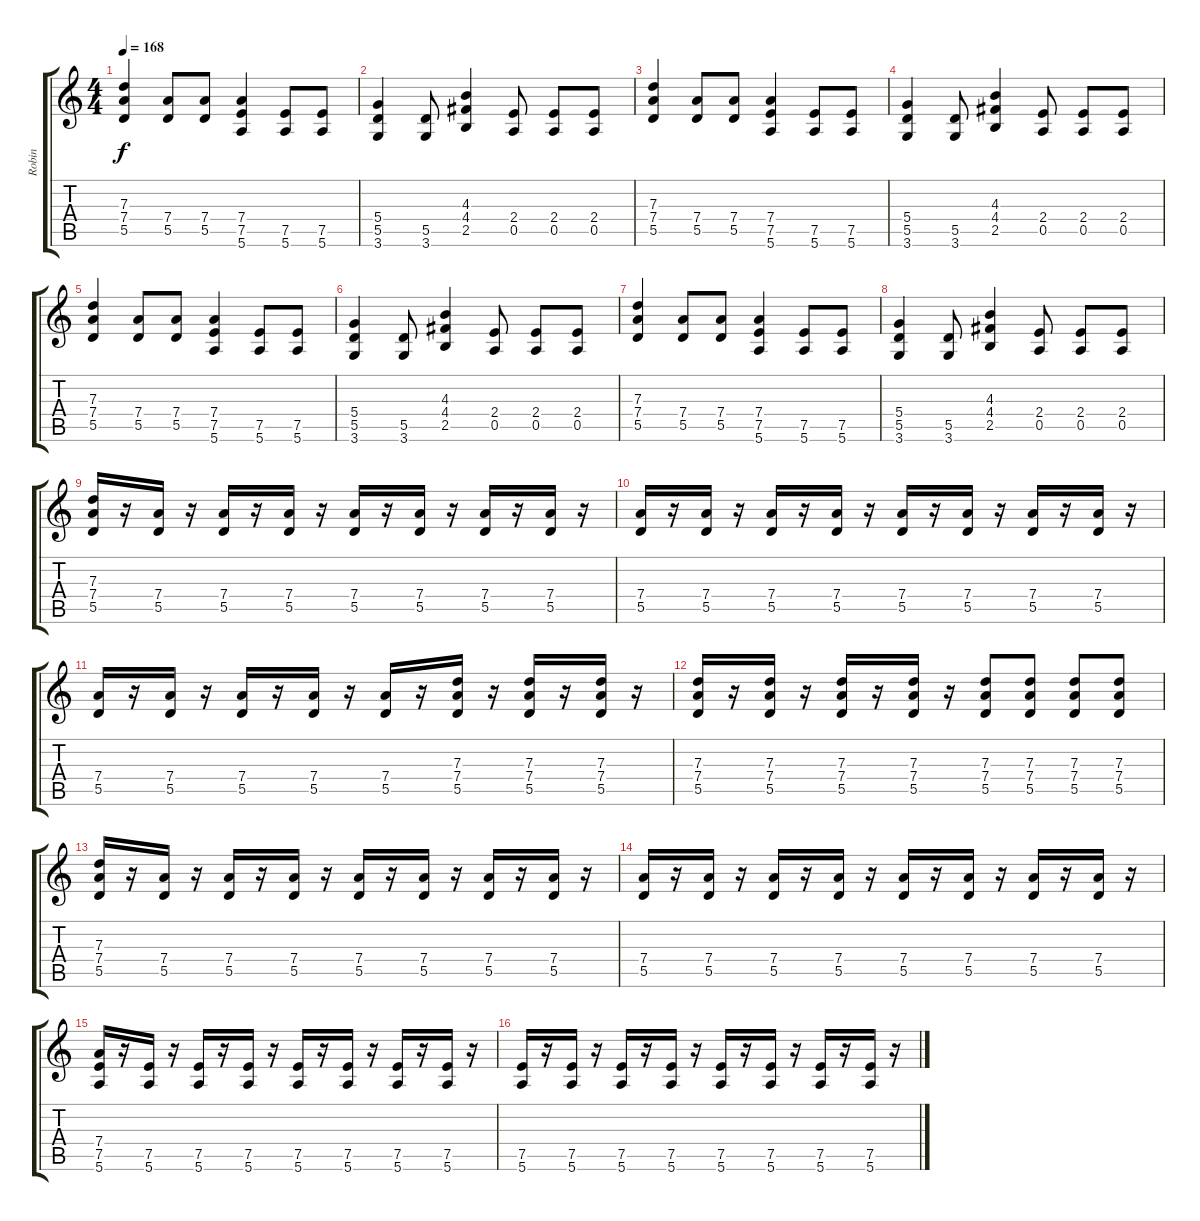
\track ("Robin" "Robin") {instrument distortionguitar}
\staff {score tabs}
\tuning (E4 B3 G3 D3 A2 E2) {hide}
\ts (4 4)
\tempo 168
\clef g2
\ks c
(7.3 7.4 5.5).4{dy f} (7.4 5.5).8 (7.4 5.5).8 (7.4 7.5 5.6).4 (7.5 5.6).8 (7.5 5.6).8 |
(5.4 5.5 3.6).4 (5.5 3.6).8 (4.3 4.4 2.5).4 (2.4 0.5).8 (2.4 0.5).8 (2.4 0.5).8 |
(7.3 7.4 5.5).4 (7.4 5.5).8 (7.4 5.5).8 (7.4 7.5 5.6).4 (7.5 5.6).8 (7.5 5.6).8 |
(5.4 5.5 3.6).4 (5.5 3.6).8 (4.3 4.4 2.5).4 (2.4 0.5).8 (2.4 0.5).8 (2.4 0.5).8 |
(7.3 7.4 5.5).4 (7.4 5.5).8 (7.4 5.5).8 (7.4 7.5 5.6).4 (7.5 5.6).8 (7.5 5.6).8 |
(5.4 5.5 3.6).4 (5.5 3.6).8 (4.3 4.4 2.5).4 (2.4 0.5).8 (2.4 0.5).8 (2.4 0.5).8 |
(7.3 7.4 5.5).4 (7.4 5.5).8 (7.4 5.5).8 (7.4 7.5 5.6).4 (7.5 5.6).8 (7.5 5.6).8 |
(5.4 5.5 3.6).4 (5.5 3.6).8 (4.3 4.4 2.5).4 (2.4 0.5).8 (2.4 0.5).8 (2.4 0.5).8 |
(7.3 7.4 5.5).16 r.16 (7.4 5.5).16 r.16 (7.4 5.5).16 r.16 (7.4 5.5).16 r.16 (7.4 5.5).16 r.16 (7.4 5.5).16 r.16 (7.4 5.5).16 r.16 (7.4 5.5).16 r.16 |
(7.4 5.5).16 r.16 (7.4 5.5).16 r.16 (7.4 5.5).16 r.16 (7.4 5.5).16 r.16 (7.4 5.5).16 r.16 (7.4 5.5).16 r.16 (7.4 5.5).16 r.16 (7.4 5.5).16 r.16 |
(7.4 5.5).16 r.16 (7.4 5.5).16 r.16 (7.4 5.5).16 r.16 (7.4 5.5).16 r.16 (7.4 5.5).16 r.16 (7.3 7.4 5.5).16 r.16 (7.3 7.4 5.5).16 r.16 (7.3 7.4 5.5).16 r.16 |
(7.3 7.4 5.5).16 r.16 (7.3 7.4 5.5).16 r.16 (7.3 7.4 5.5).16 r.16 (7.3 7.4 5.5).16 r.16 (7.3 7.4 5.5).8 (7.3 7.4 5.5).8 (7.3 7.4 5.5).8 (7.3 7.4 5.5).8 |
(7.3 7.4 5.5).16 r.16 (7.4 5.5).16 r.16 (7.4 5.5).16 r.16 (7.4 5.5).16 r.16 (7.4 5.5).16 r.16 (7.4 5.5).16 r.16 (7.4 5.5).16 r.16 (7.4 5.5).16 r.16 |
(7.4 5.5).16 r.16 (7.4 5.5).16 r.16 (7.4 5.5).16 r.16 (7.4 5.5).16 r.16 (7.4 5.5).16 r.16 (7.4 5.5).16 r.16 (7.4 5.5).16 r.16 (7.4 5.5).16 r.16 |
(7.4 7.5 5.6).16 r.16 (7.5 5.6).16 r.16 (7.5 5.6).16 r.16 (7.5 5.6).16 r.16 (7.5 5.6).16 r.16 (7.5 5.6).16 r.16 (7.5 5.6).16 r.16 (7.5 5.6).16 r.16 |
(7.5 5.6).16 r.16 (7.5 5.6).16 r.16 (7.5 5.6).16 r.16 (7.5 5.6).16 r.16 (7.5 5.6).16 r.16 (7.5 5.6).16 r.16 (7.5 5.6).16 r.16 (7.5 5.6).16 r.16
